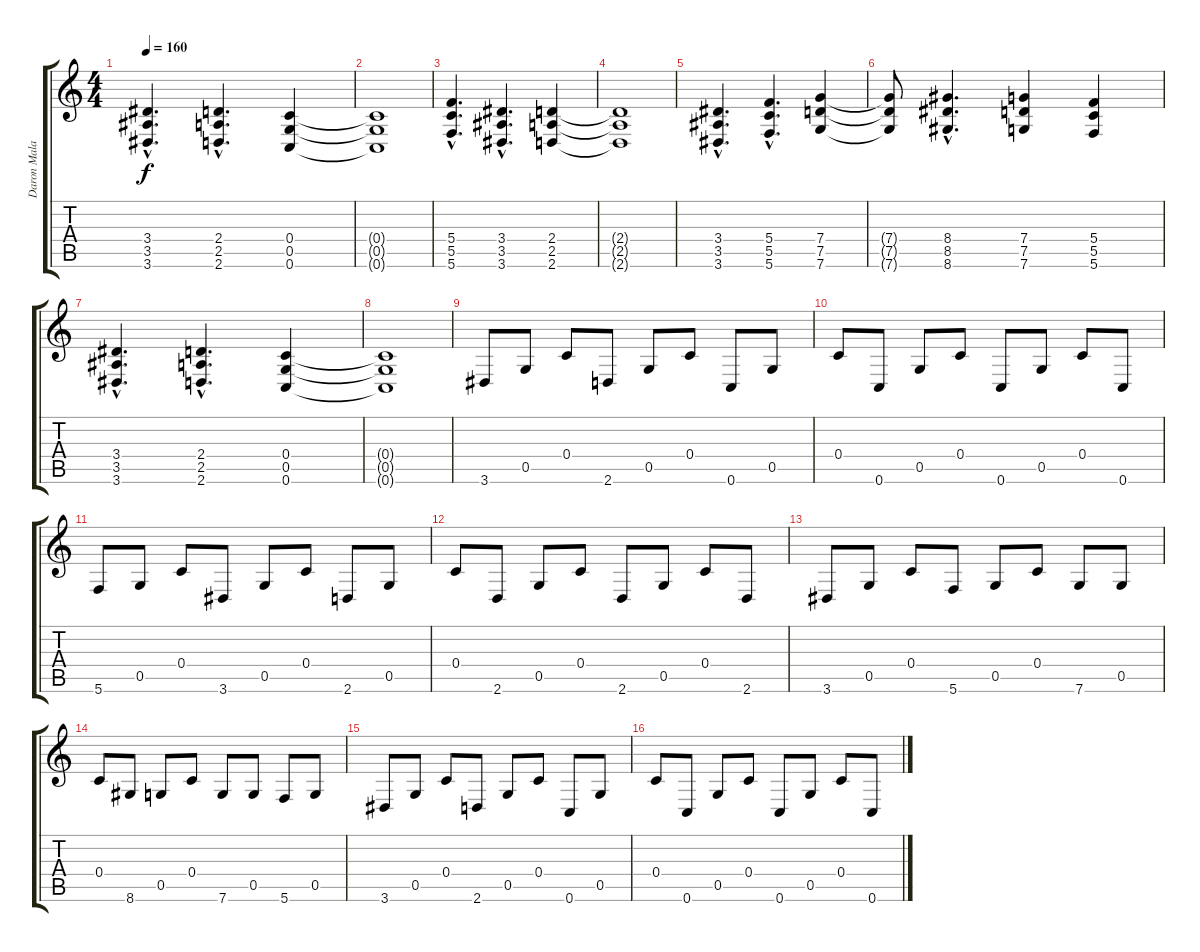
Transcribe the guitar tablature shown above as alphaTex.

\track ("Daron Malakian (Guitar)" "Daron Mala") {instrument distortionguitar}
\staff {score tabs}
\tuning (D4 A3 F3 C3 G2 C2) {hide}
\ts (4 4)
\tempo 160
\clef g2
\ks c
(3.4{hac} 3.5{hac} 3.6{hac}).4{d dy f} (2.4{hac} 2.5{hac} 2.6{hac}).4{d} (0.4 0.5 0.6).4 |
(0.4{t} 0.5{t} 0.6{t}).1 |
(5.4{hac} 5.5{hac} 5.6{hac}).4{d} (3.4{hac} 3.5{hac} 3.6{hac}).4{d} (2.4 2.5 2.6).4 |
(2.4{t} 2.5{t} 2.6{t}).1 |
(3.4{hac} 3.5{hac} 3.6{hac}).4{d} (5.4{hac} 5.5{hac} 5.6{hac}).4{d} (7.4 7.5 7.6).4 |
(7.4{t} 7.5{t} 7.6{t}).8 (8.4{hac} 8.5{hac} 8.6{hac}).4{d} (7.4 7.5 7.6).4 (5.4 5.5 5.6).4 |
(3.4{hac} 3.5{hac} 3.6{hac}).4{d} (2.4{hac} 2.5{hac} 2.6{hac}).4{d} (0.4 0.5 0.6).4 |
(0.4{t} 0.5{t} 0.6{t}).1 |
3.6.8{instrument electricguitarmuted} 0.5.8 0.4.8 2.6.8 0.5.8 0.4.8 0.6.8 0.5.8 |
0.4.8 0.6.8 0.5.8 0.4.8 0.6.8 0.5.8 0.4.8 0.6.8 |
5.6.8 0.5.8 0.4.8 3.6.8 0.5.8 0.4.8 2.6.8 0.5.8 |
0.4.8 2.6.8 0.5.8 0.4.8 2.6.8 0.5.8 0.4.8 2.6.8 |
3.6.8 0.5.8 0.4.8 5.6.8 0.5.8 0.4.8 7.6.8 0.5.8 |
0.4.8 8.6.8 0.5.8 0.4.8 7.6.8 0.5.8 5.6.8 0.5.8 |
3.6.8 0.5.8 0.4.8 2.6.8 0.5.8 0.4.8 0.6.8 0.5.8 |
0.4.8 0.6.8 0.5.8 0.4.8 0.6.8 0.5.8 0.4.8 0.6.8
